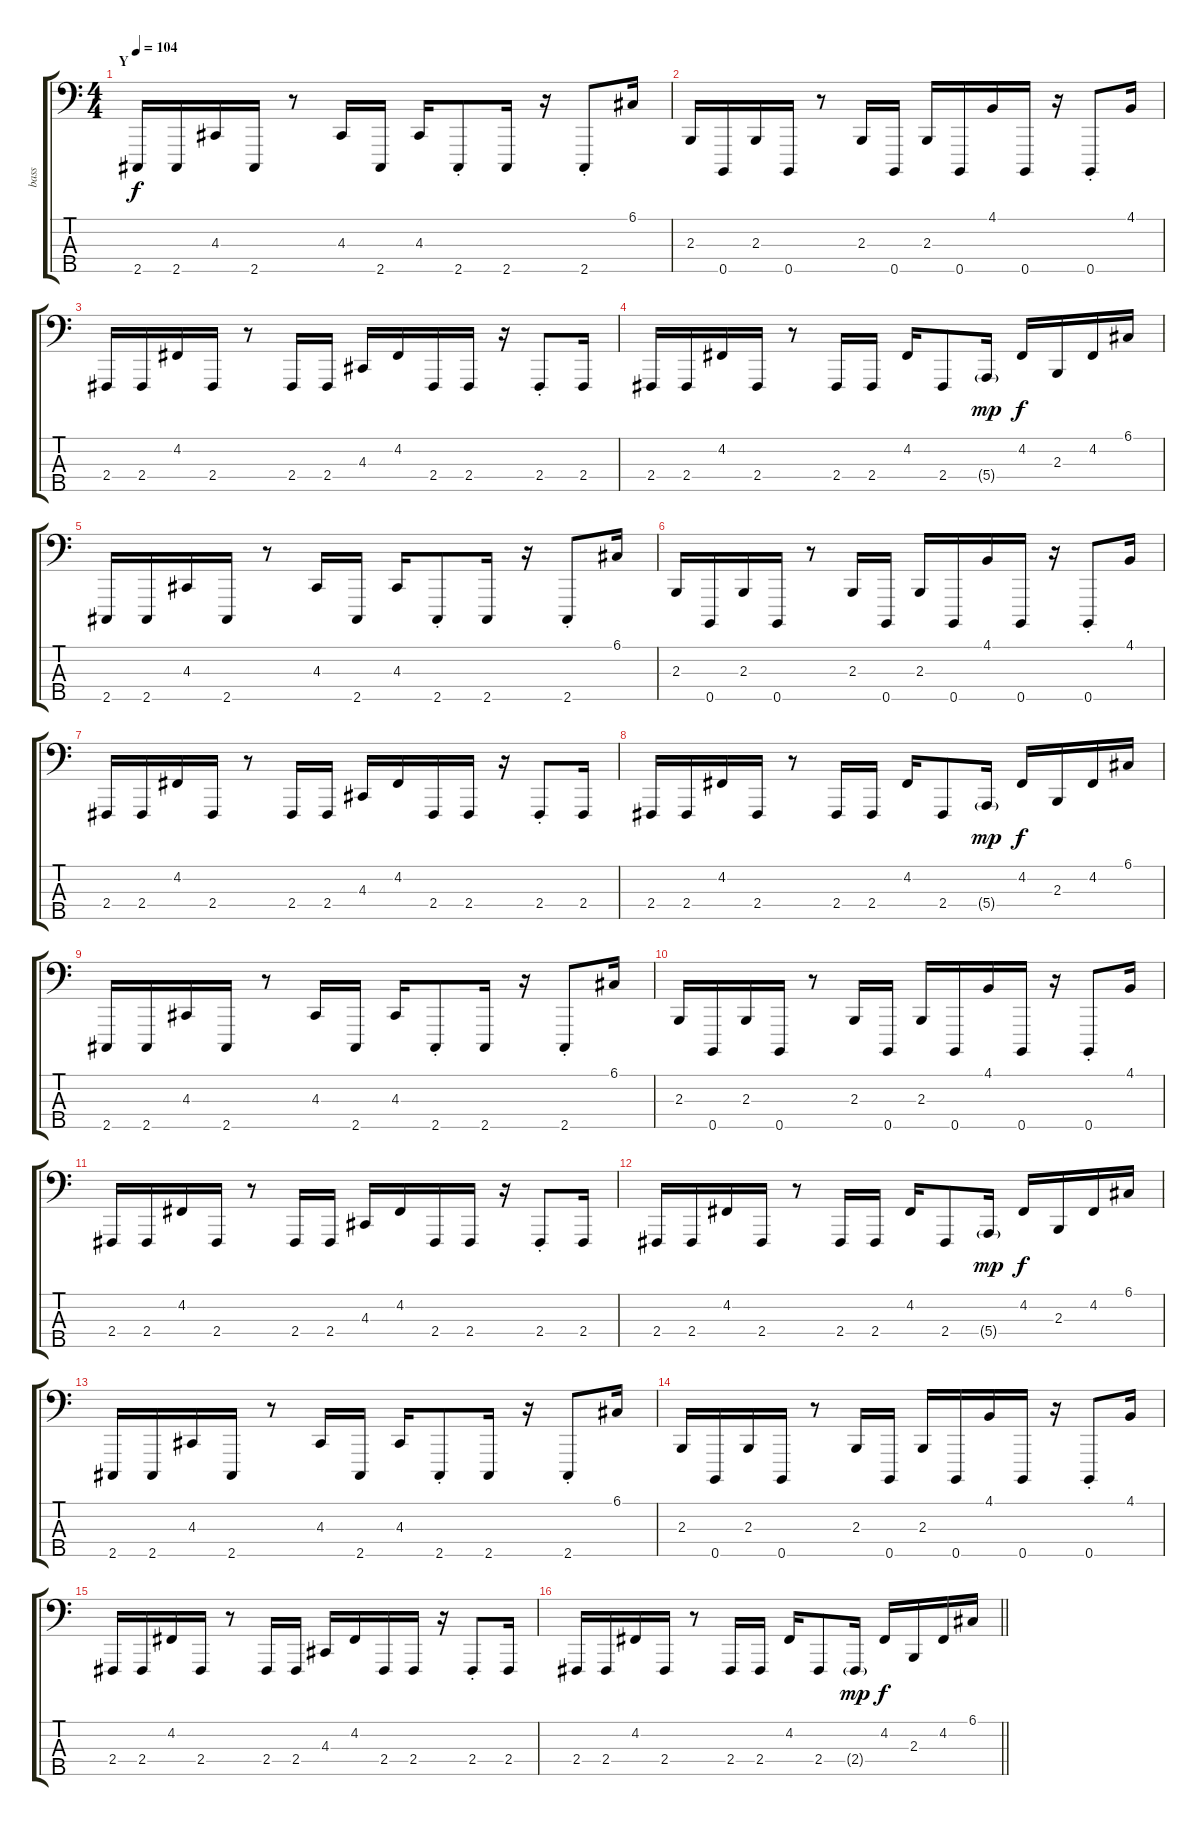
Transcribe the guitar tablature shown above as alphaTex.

\track ("bass" "bass") {instrument lead2sawtooth}
\staff {score tabs}
\tuning (G2 D2 A1 E1 B0) {hide}
\ts (4 4)
\section ("" "Y")
\tempo 104
\clef f4
\ks c
2.5.16{dy f} 2.5.16 4.3.16 2.5.16 r.8 4.3.16 2.5.16 4.3.16 2.5{st}.8 2.5.16 r.16 2.5{st}.8 6.1.16 |
2.3.16 0.5.16 2.3.16 0.5.16 r.8 2.3.16 0.5.16 2.3.16 0.5.16 4.1.16 0.5.16 r.16 0.5{st}.8 4.1.16 |
2.4.16 2.4.16 4.2.16 2.4.16 r.8 2.4.16 2.4.16 4.3.16 4.2.16 2.4.16 2.4.16 r.16 2.4{st}.8 2.4.16 |
2.4.16 2.4.16 4.2.16 2.4.16 r.8 2.4.16 2.4.16 4.2.16 2.4.8 5.4{g}.16{dy mp} 4.2.16{dy f} 2.3.16 4.2.16 6.1.16 |
2.5.16 2.5.16 4.3.16 2.5.16 r.8 4.3.16 2.5.16 4.3.16 2.5{st}.8 2.5.16 r.16 2.5{st}.8 6.1.16 |
2.3.16 0.5.16 2.3.16 0.5.16 r.8 2.3.16 0.5.16 2.3.16 0.5.16 4.1.16 0.5.16 r.16 0.5{st}.8 4.1.16 |
2.4.16 2.4.16 4.2.16 2.4.16 r.8 2.4.16 2.4.16 4.3.16 4.2.16 2.4.16 2.4.16 r.16 2.4{st}.8 2.4.16 |
2.4.16 2.4.16 4.2.16 2.4.16 r.8 2.4.16 2.4.16 4.2.16 2.4.8 5.4{g}.16{dy mp} 4.2.16{dy f} 2.3.16 4.2.16 6.1.16 |
2.5.16 2.5.16 4.3.16 2.5.16 r.8 4.3.16 2.5.16 4.3.16 2.5{st}.8 2.5.16 r.16 2.5{st}.8 6.1.16 |
2.3.16 0.5.16 2.3.16 0.5.16 r.8 2.3.16 0.5.16 2.3.16 0.5.16 4.1.16 0.5.16 r.16 0.5{st}.8 4.1.16 |
2.4.16 2.4.16 4.2.16 2.4.16 r.8 2.4.16 2.4.16 4.3.16 4.2.16 2.4.16 2.4.16 r.16 2.4{st}.8 2.4.16 |
2.4.16 2.4.16 4.2.16 2.4.16 r.8 2.4.16 2.4.16 4.2.16 2.4.8 5.4{g}.16{dy mp} 4.2.16{dy f} 2.3.16 4.2.16 6.1.16 |
2.5.16 2.5.16 4.3.16 2.5.16 r.8 4.3.16 2.5.16 4.3.16 2.5{st}.8 2.5.16 r.16 2.5{st}.8 6.1.16 |
2.3.16 0.5.16 2.3.16 0.5.16 r.8 2.3.16 0.5.16 2.3.16 0.5.16 4.1.16 0.5.16 r.16 0.5{st}.8 4.1.16 |
2.4.16 2.4.16 4.2.16 2.4.16 r.8 2.4.16 2.4.16 4.3.16 4.2.16 2.4.16 2.4.16 r.16 2.4{st}.8 2.4.16 |
\barLineRight lightlight
2.4.16 2.4.16 4.2.16 2.4.16 r.8 2.4.16 2.4.16 4.2.16 2.4.8 2.4{g}.16{dy mp} 4.2.16{dy f} 2.3.16 4.2.16 6.1.16
